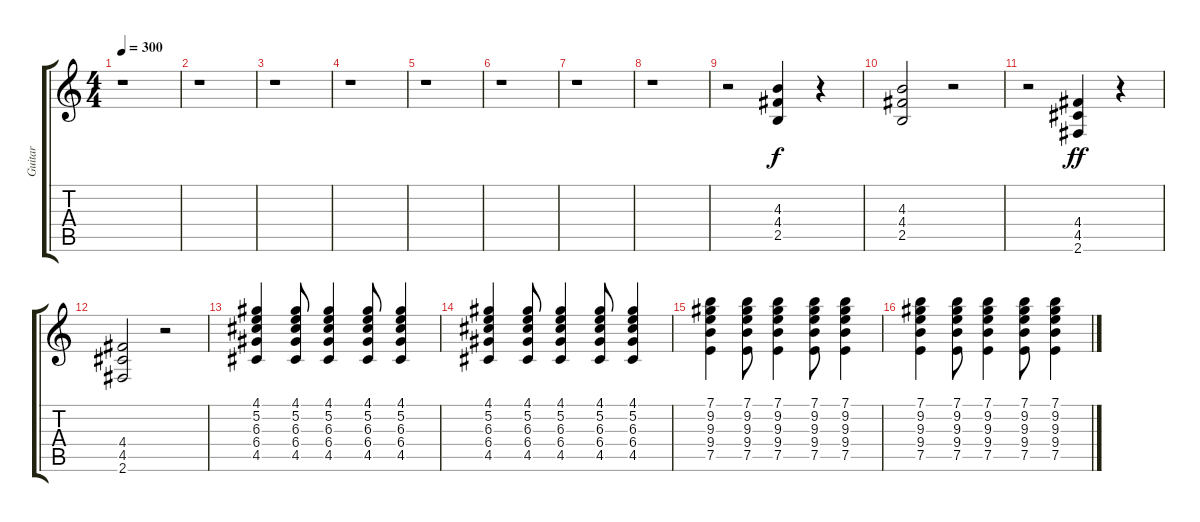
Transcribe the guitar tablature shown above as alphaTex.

\track ("Guitar" "Guitar") {instrument overdrivenguitar}
\staff {score tabs}
\tuning (E4 B3 G3 D3 A2 E2) {hide}
\ts (4 4)
\tempo 300
\clef g2
\ks c
r.1{dy f} |
r.1 |
r.1 |
r.1 |
r.1 |
r.1 |
r.1 |
r.1 |
r.2 (4.3 4.4 2.5).4 r.4 |
(4.3 4.4 2.5).2 r.2 |
r.2 (4.4 4.5 2.6).4{dy ff} r.4 |
(4.4 4.5 2.6).2 r.2 |
(4.1 5.2 6.3 6.4 4.5).4 (4.1 5.2 6.3 6.4 4.5).8 (4.1 5.2 6.3 6.4 4.5).4 (4.1 5.2 6.3 6.4 4.5).8 (4.1 5.2 6.3 6.4 4.5).4 |
(4.1 5.2 6.3 6.4 4.5).4 (4.1 5.2 6.3 6.4 4.5).8 (4.1 5.2 6.3 6.4 4.5).4 (4.1 5.2 6.3 6.4 4.5).8 (4.1 5.2 6.3 6.4 4.5).4 |
(7.1 9.2 9.3 9.4 7.5).4 (7.1 9.2 9.3 9.4 7.5).8 (7.1 9.2 9.3 9.4 7.5).4 (7.1 9.2 9.3 9.4 7.5).8 (7.1 9.2 9.3 9.4 7.5).4 |
(7.1 9.2 9.3 9.4 7.5).4 (7.1 9.2 9.3 9.4 7.5).8 (7.1 9.2 9.3 9.4 7.5).4 (7.1 9.2 9.3 9.4 7.5).8 (7.1 9.2 9.3 9.4 7.5).4
